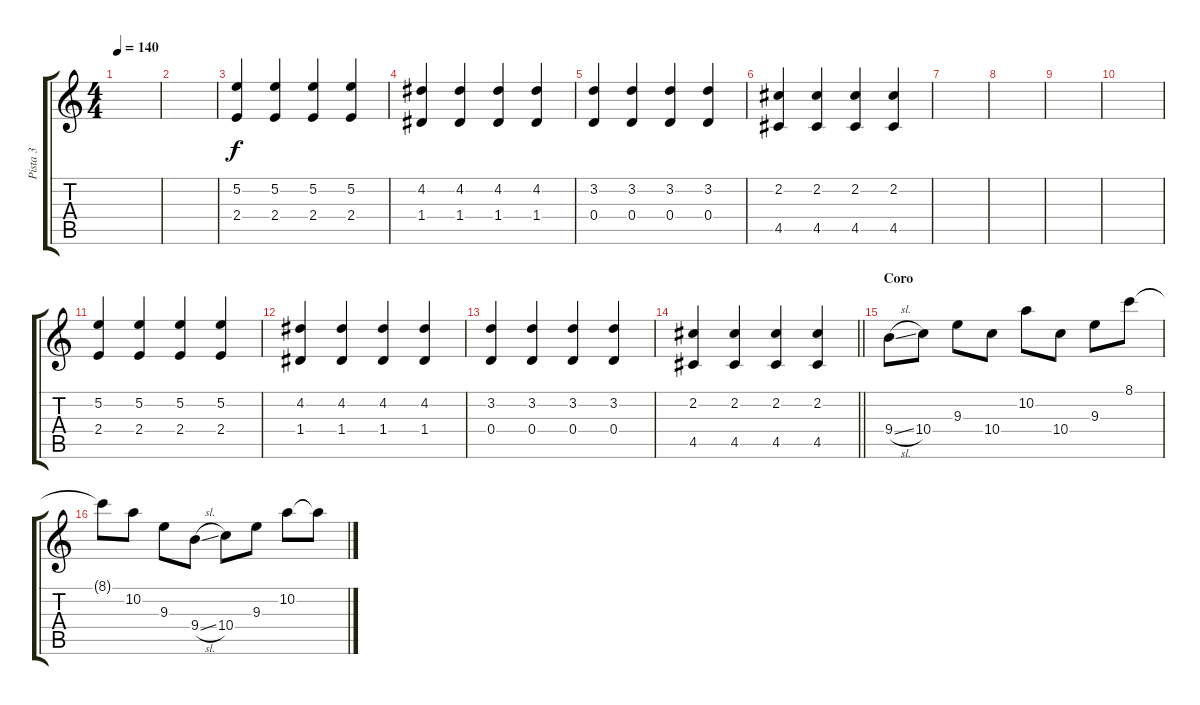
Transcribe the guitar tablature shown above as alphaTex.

\track ("Pista 3" "Pista 3") {instrument overdrivenguitar}
\staff {score tabs}
\tuning (E4 B3 G3 D3 A2 E2) {hide}
\ts (4 4)
\tempo 140
\clef g2
\ks c
|
|
(5.2 2.4).4 (5.2 2.4).4 (5.2 2.4).4 (5.2 2.4).4 |
(4.2 1.4).4 (4.2 1.4).4 (4.2 1.4).4 (4.2 1.4).4 |
(3.2 0.4).4 (3.2 0.4).4 (3.2 0.4).4 (3.2 0.4).4 |
(2.2 4.5).4 (2.2 4.5).4 (2.2 4.5).4 (2.2 4.5).4 |
|
|
|
|
(5.2 2.4).4 (5.2 2.4).4 (5.2 2.4).4 (5.2 2.4).4 |
(4.2 1.4).4 (4.2 1.4).4 (4.2 1.4).4 (4.2 1.4).4 |
(3.2 0.4).4 (3.2 0.4).4 (3.2 0.4).4 (3.2 0.4).4 |
\barLineRight lightlight
(2.2 4.5).4 (2.2 4.5).4 (2.2 4.5).4 (2.2 4.5).4 |
\section ("" "Coro")
9.4{sl}.8{dy f instrument electricguitarjazz} 10.4.8 9.3.8 10.4.8 10.2.8 10.4.8 9.3.8 8.1.8 |
8.1{t}.8 10.2.8 9.3.8 9.4{sl}.8 10.4.8 9.3.8 10.2.8 10.2{t}.8
